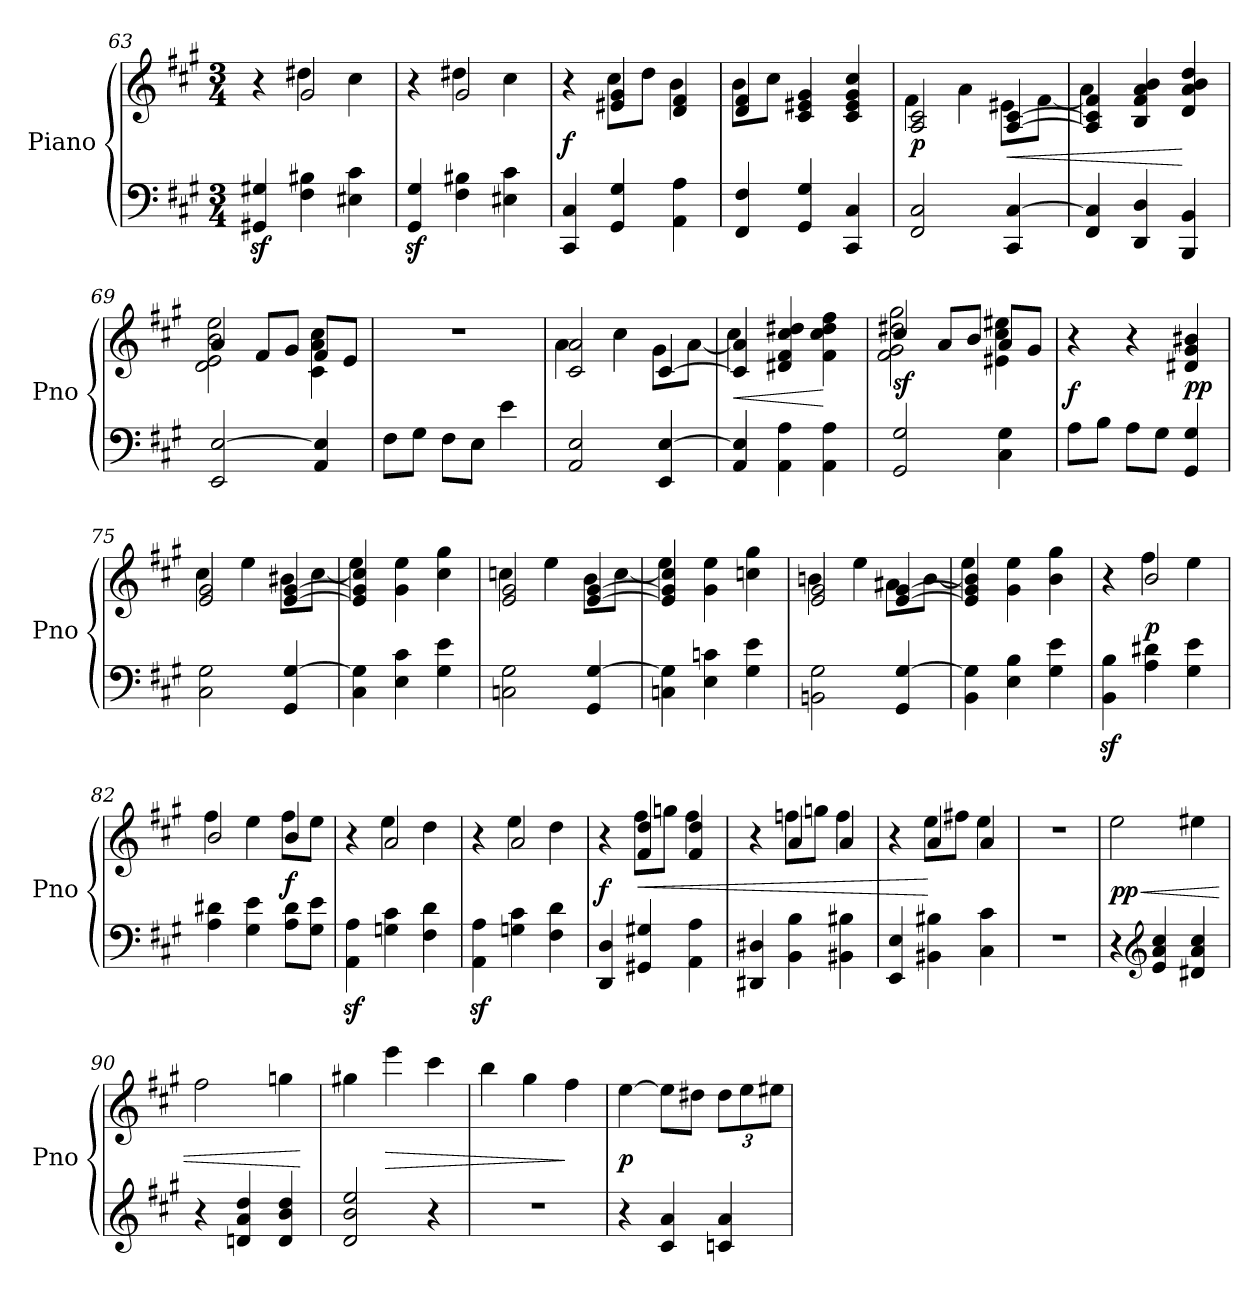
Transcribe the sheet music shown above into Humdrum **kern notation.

**kern	**kern	**dynam
*part1	*part1	*part1
*staff2	*staff1	*staff1/2
*I"Piano	*	*
*I'Pno	*	*
*clefF4	*clefG2	*
*k[f#c#g#]	*k[f#c#g#]	*
*A:	*A:	*
*M3/4	*M3/4	*
=63	=63	=63
*	*^	*
4GG#Xz< 4G#Xz<	4ryy	4r	.
4F# 4B#X	2g#	4dd#X	.
4E#X 4c#	.	4cc#	.
=64	=64	=64	=64
4GG#z< 4G#z<	4ryy	4r	.
4F# 4B#X	2g#	4dd#X	.
4E#X 4c#	.	4cc#	.
=65	=65	=65	=65
4CC# 4C#	4ryy	4r	f
4GG# 4G#	4e#X 4g#	8cc#L	.
.	.	8ddJ	.
4AA 4A	4d 4f#	4b	.
=66	=66	=66	=66
4FF# 4F#	4d 4f#	8bL	.
.	.	8cc#J	.
4GG# 4G#	4ryy	4c# 4e#X 4g#	.
4CC# 4C#	4ryy	4c# 4e# 4g# 4cc#	.
=67	=67	=67	=67
2FF# 2C#	2A 2c#	4f#	p
.	.	4a	.
4CC# [4C#	[4A [4c#	8e#XL	<
.	.	[8f#J	.
=68	=68	=68	=68
4FF# 4C#]	4A] 4c#] 4f#]	4a	.
4DD 4D	4ryy	4B 4f# 4a 4b	.
4BBB 4BB	4ryy	4d 4a 4b 4dd	[
=69	=69	=69	=69
2EE [2E	4a	2d 2e 2b 2ee	.
.	8f#L	.	.
.	8g#J	.	.
4AA 4E]	8f#L	4c# 4a 4cc#	.
.	8eJ	.	.
*	*v	*v	*
=70	=70	=70
8F#L	2.r	.
8G#J	.	.
8F#L	.	.
8EJ	.	.
4e	.	.
=71	=71	=71
*	*^	*
2AA 2E	2c# 2a	4a	.
.	.	4cc#	.
4EE [4E	[4c#	8g#L	.
.	.	[8aJ	.
=72	=72	=72	=72
4AA 4E]	4c#] 4a]	4cc#	<
4AA 4A	4ryy	4d#X 4f# 4cc# 4dd#X	.
4AA 4A	4ryy	4f# 4cc# 4dd# 4ff#	[
=73	=73	=73	=73
2GG# 2G#	4cc#	2f# 2g# 2dd#X 2gg#	sf
.	8aL	.	.
.	8bJ	.	.
4C# 4G#	8aL	4e#X 4cc# 4ee#X	.
.	8g#J	.	.
*	*v	*v	*
=74	=74	=74
8AL	4r	f
8BJ	.	.
8AL	4r	.
8G#J	.	.
4GG# 4G#	4d#X 4g# 4b#X	pp
=75	=75	=75
*	*^	*
2C# 2G#	2e 2g#	4cc#	.
.	.	4ee	.
4GG# [4G#	[4e [4g#	8b#XL	.
.	.	[8cc#J	.
=76	=76	=76	=76
4C# 4G#]	4e] 4g#] 4cc#]	4ee	.
4E 4c#	4ryy	4g# 4ee	.
4G# 4e	4ryy	4cc# 4gg#	.
=77	=77	=77	=77
2Cn 2G#	2e 2g#	4ccn	.
.	.	4ee	.
4GG# [4G#	[4e [4g#	8bL	.
.	.	[8ccJ	.
=78	=78	=78	=78
4Cn 4G#]	4e] 4g#] 4cc]	4ee	.
4E 4cn	4ryy	4g# 4ee	.
4G# 4e	4ryy	4ccn 4gg#	.
=79	=79	=79	=79
2BBn 2G#	2e 2g#	4bn	.
.	.	4ee	.
4GG# [4G#	[4e [4g#	8a#XL	.
.	.	[8bJ	.
=80	=80	=80	=80
4BB 4G#]	4e] 4g#] 4b]	4ee	.
4E 4B	4ryy	4g# 4ee	.
4G# 4e	4ryy	4b 4gg#	.
=81	=81	=81	=81
4BBz< 4Bz<	4ryy	4r	.
4A 4d#X	2b	4ff#	p
4G# 4e	.	4ee	.
=82	=82	=82	=82
4A 4d#X	2b	4ff#	.
4G# 4e	.	4ee	.
8A 8d#L	4b	8ff#L	f
8G# 8eJ	.	8eeJ	.
=83	=83	=83	=83
4AAz< 4Az<	4ryy	4r	.
4Gn 4c#	2a	4ee	.
4F# 4d	.	4dd	.
=84	=84	=84	=84
4AAz< 4Az<	4ryy	4r	.
4Gn 4c#	2a	4ee	.
4F# 4d	.	4dd	.
=85	=85	=85	=85
4DD 4D	4ryy	4r	f
4GG#X 4G#X	4f# 4dd	8ff#L	<
.	.	8ggnJ	.
4AA 4A	4f# 4dd	4ff#	.
=86	=86	=86	=86
4DD#X 4D#X	4ryy	4r	.
4BB 4B	4a	8ffnL	.
.	.	8ggnJ	.
4BB#X 4B#X	4a	4ff	.
=87	=87	=87	=87
4EE 4E	4ryy	4r	.
4BB#X 4B#X	4a	8eeL	[
.	.	8ff#XJ	.
4C# 4c#	4a	4ee	.
*	*v	*v	*
=88	=88	=88
2.r	2.r	.
=89	=89	=89
4r	2ee	< pp
*clefG2	*	*
4e 4a 4cc#	.	.
4d#X 4a 4cc#	4ee#X	.
=90	=90	=90
4r	2ff#	.
4dn 4a 4dd	.	.
4d 4b 4dd	4ggn	.
.	.	[
=91	=91	=91
2d 2b 2ee	4gg#X	.
.	4eee	>
4r	4ccc#	.
=92	=92	=92
2.r	4bb	.
.	4gg#	.
.	4ff#	]
=93	=93	=93
4r	[4ee	p
4c# 4a	8eeL]	.
.	8dd#XJ	.
4cn 4a	12dd#L	.
.	12ee	.
.	12ee#XJ	.
=	=	=
*-	*-	*-
